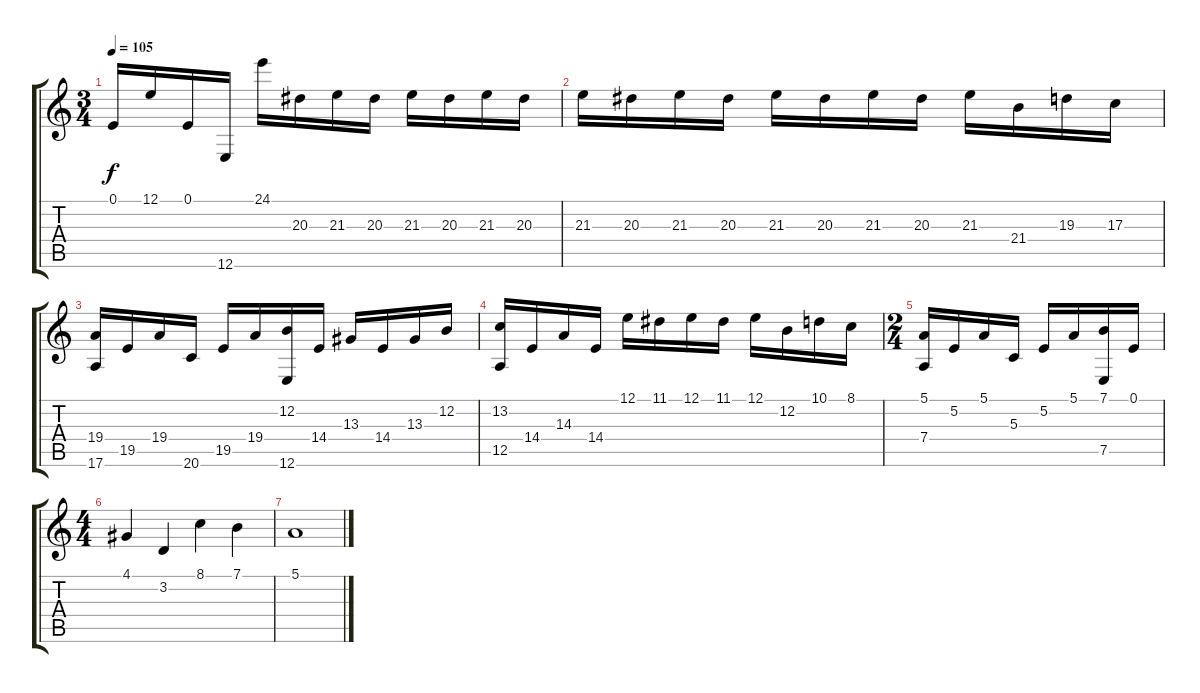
\track "" {instrument cello}
\staff {score tabs}
\tuning (E4 B3 G3 D3 A2 E2) {hide}
\ts (3 4)
\tempo 105
\clef g2
\ks c
0.1.16{dy f} 12.1.16 0.1.16 12.6.16 24.1.16 20.3.16 21.3.16 20.3.16 21.3.16 20.3.16 21.3.16 20.3.16 |
21.3.16 20.3.16 21.3.16 20.3.16 21.3.16 20.3.16 21.3.16 20.3.16 21.3.16 21.4.16 19.3.16 17.3.16 |
(19.4 17.6).16 19.5.16 19.4.16 20.6.16 19.5.16 19.4.16 (12.2 12.6).16 14.4.16 13.3.16 14.4.16 13.3.16 12.2.16 |
(13.2 12.5).16 14.4.16 14.3.16 14.4.16 12.1.16 11.1.16 12.1.16 11.1.16 12.1.16 12.2.16 10.1.16 8.1.16 |
\ts (2 4)
(5.1 7.4).16 5.2.16 5.1.16 5.3.16 5.2.16 5.1.16 (7.1 7.5).16 0.1.16 |
\ts (4 4)
4.1.4 3.2.4 8.1.4 7.1.4 |
5.1.1
